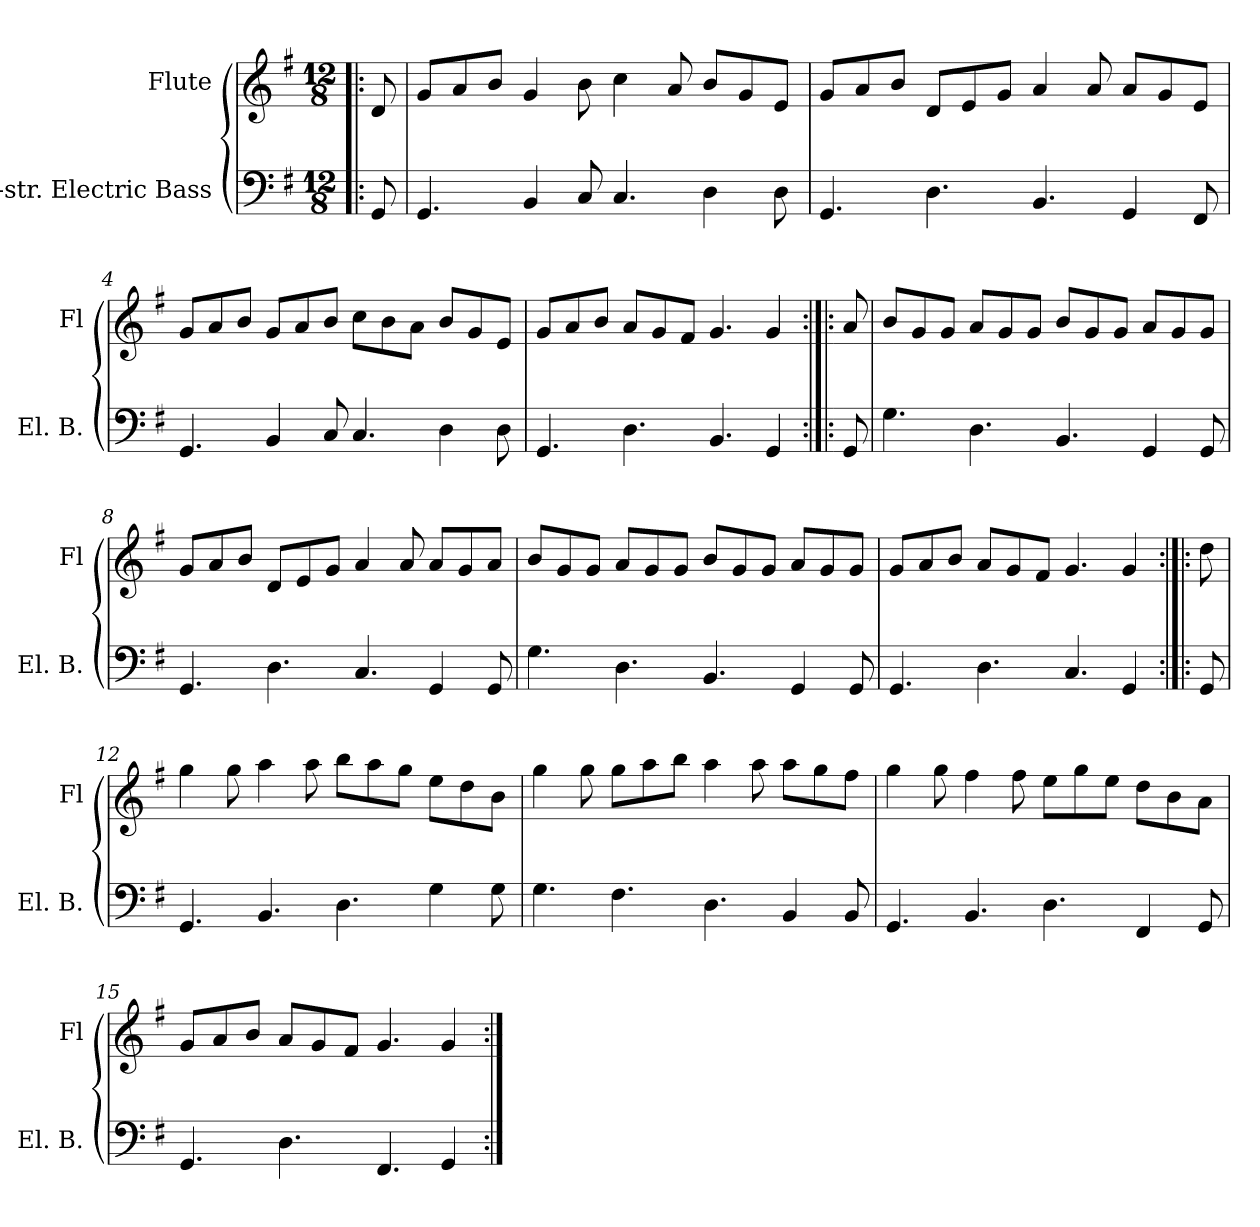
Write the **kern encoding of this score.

**kern	**kern
*part2	*part1
*staff2	*staff1
*I"5-str. Electric Bass	*I"Flute
*I'El. B.	*I'Fl
*clefF4	*clefG2
*ITrd7c12	*
*k[f#]	*k[f#]
*G:	*G:
*M12/8	*M12/8
=1!|:	=1!|:
8GGG/	8d/
=2	=2
4.GGG/	8g/L
.	8a/
.	8b/J
4BBB/	4g/
8CC/	8b\
4.CC/	4cc\
.	8a/
4DD\	8b/L
.	8g/
8DD\	8e/J
=3	=3
4.GGG/	8g/L
.	8a/
.	8b/J
4.DD\	8d/L
.	8e/
.	8g/J
4.BBB/	4a/
.	8a/
4GGG/	8a/L
.	8g/
8FFF#/	8e/J
!!LO:LB:g=z
=4	=4
4.GGG/	8g/L
.	8a/
.	8b/J
4BBB/	8g/L
.	8a/
8CC/	8b/J
4.CC/	8cc\L
.	8b\
.	8a\J
4DD\	8b/L
.	8g/
8DD\	8e/J
=5	=5
4.GGG/	8g/L
.	8a/
.	8b/J
4.DD\	8a/L
.	8g/
.	8f#/J
4.BBB/	4.g/
4GGG/	4g/
=6:|!|:	=6:|!|:
8GGG/	8a/
=7	=7
4.GG\	8b/L
.	8g/
.	8g/J
4.DD\	8a/L
.	8g/
.	8g/J
4.BBB/	8b/L
.	8g/
.	8g/J
4GGG/	8a/L
.	8g/
8GGG/	8g/J
!!LO:LB:g=z
=8	=8
4.GGG/	8g/L
.	8a/
.	8b/J
4.DD\	8d/L
.	8e/
.	8g/J
4.CC/	4a/
.	8a/
4GGG/	8a/L
.	8g/
8GGG/	8a/J
=9	=9
4.GG\	8b/L
.	8g/
.	8g/J
4.DD\	8a/L
.	8g/
.	8g/J
4.BBB/	8b/L
.	8g/
.	8g/J
4GGG/	8a/L
.	8g/
8GGG/	8g/J
=10	=10
4.GGG/	8g/L
.	8a/
.	8b/J
4.DD\	8a/L
.	8g/
.	8f#/J
4.CC/	4.g/
4GGG/	4g/
=11:|!|:	=11:|!|:
8GGG/	8dd\
!!LO:LB:g=z
=12	=12
4.GGG/	4gg\
.	8gg\
4.BBB/	4aa\
.	8aa\
4.DD\	8bb\L
.	8aa\
.	8gg\J
4GG\	8ee\L
.	8dd\
8GG\	8b\J
=13	=13
4.GG\	4gg\
.	8gg\
4.FF#\	8gg\L
.	8aa\
.	8bb\J
4.DD\	4aa\
.	8aa\
4BBB/	8aa\L
.	8gg\
8BBB/	8ff#\J
=14	=14
4.GGG/	4gg\
.	8gg\
4.BBB/	4ff#\
.	8ff#\
4.DD\	8ee\L
.	8gg\
.	8ee\J
4FFF#/	8dd\L
.	8b\
8GGG/	8a\J
!!LO:LB:g=z
=15	=15
4.GGG/	8g/L
.	8a/
.	8b/J
4.DD\	8a/L
.	8g/
.	8f#/J
4.FFF#/	4.g/
4GGG/	4g/
=:|!	=:|!
*-	*-
